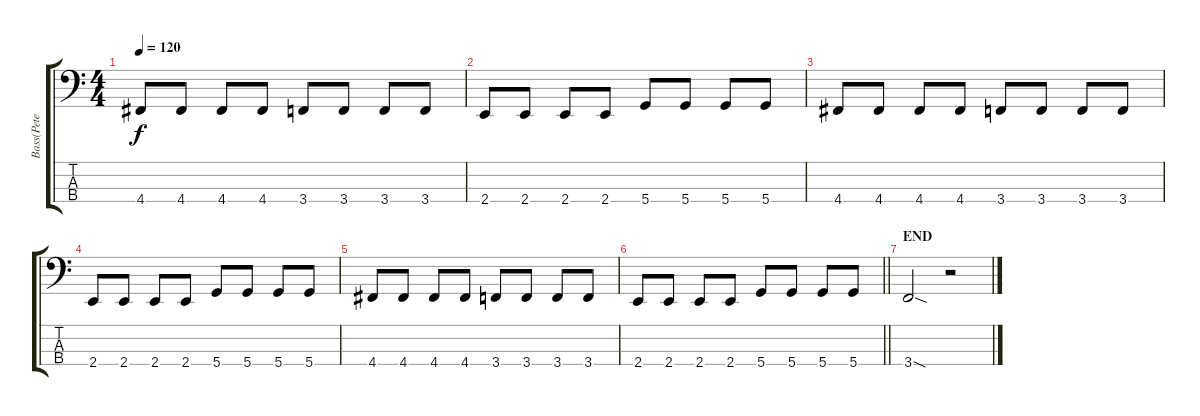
\track ("Bass(Pete Wentz)" "Bass(Pete ") {instrument electricbasspick}
\staff {score tabs}
\tuning (G2 D2 A1 D1) {hide}
\ts (4 4)
\tempo 120
\clef f4
\ks c
4.4.8{dy f} 4.4.8 4.4.8 4.4.8 3.4.8 3.4.8 3.4.8 3.4.8 |
2.4.8 2.4.8 2.4.8 2.4.8 5.4.8 5.4.8 5.4.8 5.4.8 |
4.4.8 4.4.8 4.4.8 4.4.8 3.4.8 3.4.8 3.4.8 3.4.8 |
2.4.8 2.4.8 2.4.8 2.4.8 5.4.8 5.4.8 5.4.8 5.4.8 |
4.4.8 4.4.8 4.4.8 4.4.8 3.4.8 3.4.8 3.4.8 3.4.8 |
\barLineRight lightlight
2.4.8 2.4.8 2.4.8 2.4.8 5.4.8 5.4.8 5.4.8 5.4.8 |
\section ("" "END")
3.4{sod}.2 r.2
